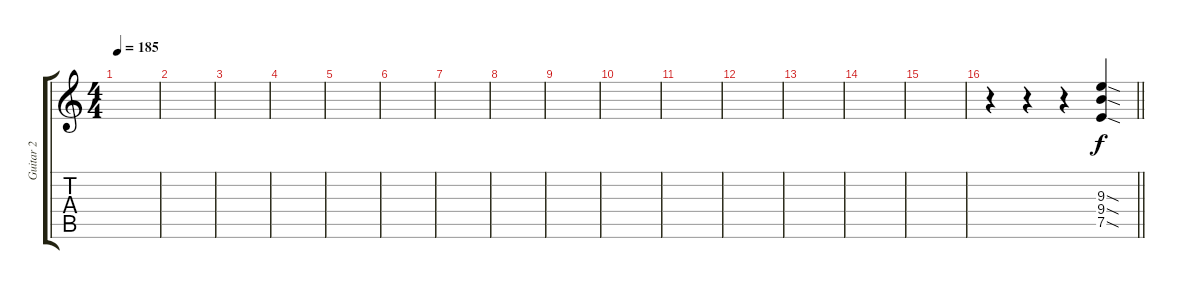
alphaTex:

\track ("Guitar 2" "Guitar 2") {instrument overdrivenguitar}
\staff {score tabs}
\tuning (E4 B3 G3 D3 A2 E2) {hide}
\ts (4 4)
\tempo 185
\clef g2
\ks c
|
|
|
|
|
|
|
|
|
|
|
|
|
|
|
\barLineRight lightlight
r.4 r.4 r.4 (9.3{sod} 9.4{sod} 7.5{sod}).4
